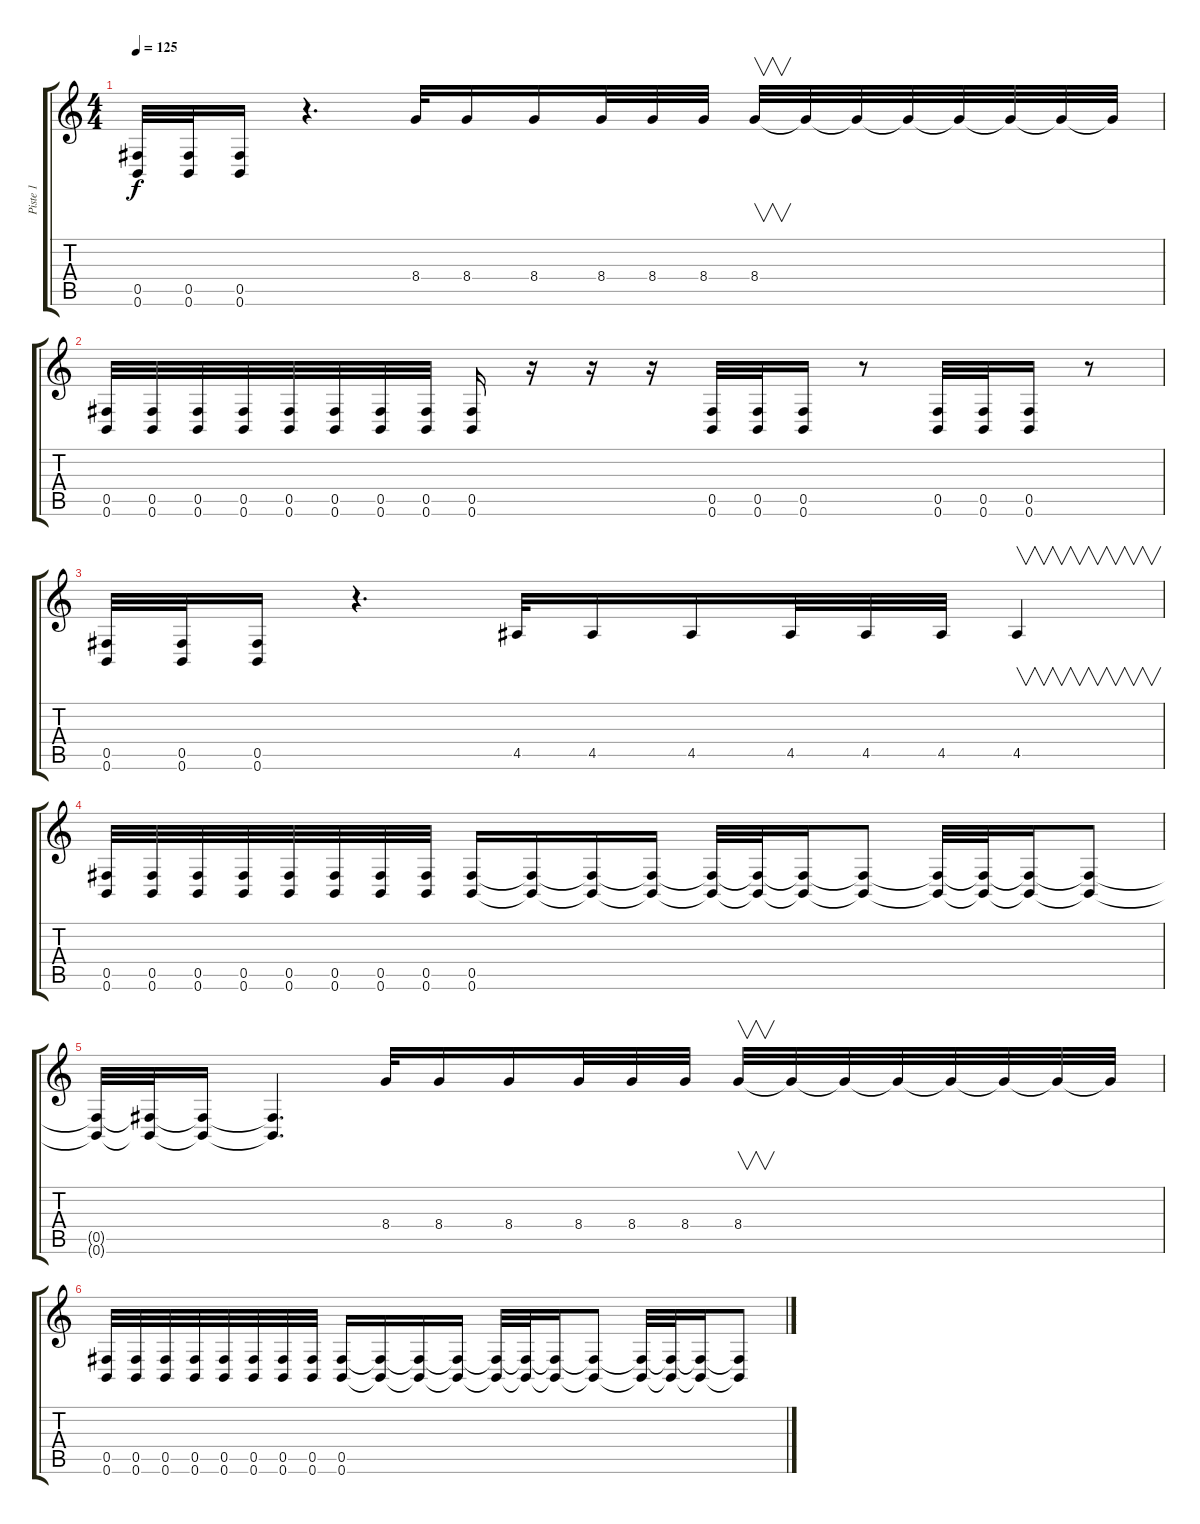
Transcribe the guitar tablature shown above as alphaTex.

\track ("Piste 1" "Piste 1") {instrument distortionguitar}
\staff {score tabs}
\tuning (Db4 Ab3 E3 B2 Gb2 B1) {hide}
\ts (4 4)
\tempo 125
\clef g2
\ks c
(0.5 0.6).32{dy f} (0.5 0.6).32 (0.5 0.6).16 r.4{d} 8.4.32 8.4.16 8.4.16 8.4.32 8.4.32 8.4.32 8.4.32{v} 8.4{t}.32 8.4{t}.32 8.4{t}.32 8.4{t}.32 8.4{t}.32 8.4{t}.32 8.4{t}.32 |
(0.5 0.6).32 (0.5 0.6).32 (0.5 0.6).32 (0.5 0.6).32 (0.5 0.6).32 (0.5 0.6).32 (0.5 0.6).32 (0.5 0.6).32 (0.5 0.6).16 r.16 r.16 r.16 (0.5 0.6).32 (0.5 0.6).32 (0.5 0.6).16 r.8 (0.5 0.6).32 (0.5 0.6).32 (0.5 0.6).16 r.8 |
(0.5 0.6).32 (0.5 0.6).32 (0.5 0.6).16 r.4{d} 4.5.32 4.5.16 4.5.16 4.5.32 4.5.32 4.5.32 4.5.4{v} |
(0.5 0.6).32 (0.5 0.6).32 (0.5 0.6).32 (0.5 0.6).32 (0.5 0.6).32 (0.5 0.6).32 (0.5 0.6).32 (0.5 0.6).32 (0.5 0.6).16 (0.5{t} 0.6{t}).16 (0.5{t} 0.6{t}).16 (0.5{t} 0.6{t}).16 (0.5{t} 0.6{t}).32 (0.5{t} 0.6{t}).32 (0.5{t} 0.6{t}).16 (0.5{t} 0.6{t}).8 (0.5{t} 0.6{t}).32 (0.5{t} 0.6{t}).32 (0.5{t} 0.6{t}).16 (0.5{t} 0.6{t}).8 |
(0.5{t} 0.6{t}).32 (0.5{t} 0.6{t}).32 (0.5{t} 0.6{t}).16 (0.5{t} 0.6{t}).4{d} 8.4.32 8.4.16 8.4.16 8.4.32 8.4.32 8.4.32 8.4.32{v} 8.4{t}.32 8.4{t}.32 8.4{t}.32 8.4{t}.32 8.4{t}.32 8.4{t}.32 8.4{t}.32 |
(0.5 0.6).32 (0.5 0.6).32 (0.5 0.6).32 (0.5 0.6).32 (0.5 0.6).32 (0.5 0.6).32 (0.5 0.6).32 (0.5 0.6).32 (0.5 0.6).16 (0.5{t} 0.6{t}).16 (0.5{t} 0.6{t}).16 (0.5{t} 0.6{t}).16 (0.5{t} 0.6{t}).32 (0.5{t} 0.6{t}).32 (0.5{t} 0.6{t}).16 (0.5{t} 0.6{t}).8 (0.5{t} 0.6{t}).32 (0.5{t} 0.6{t}).32 (0.5{t} 0.6{t}).16 (0.5{t} 0.6{t}).8
